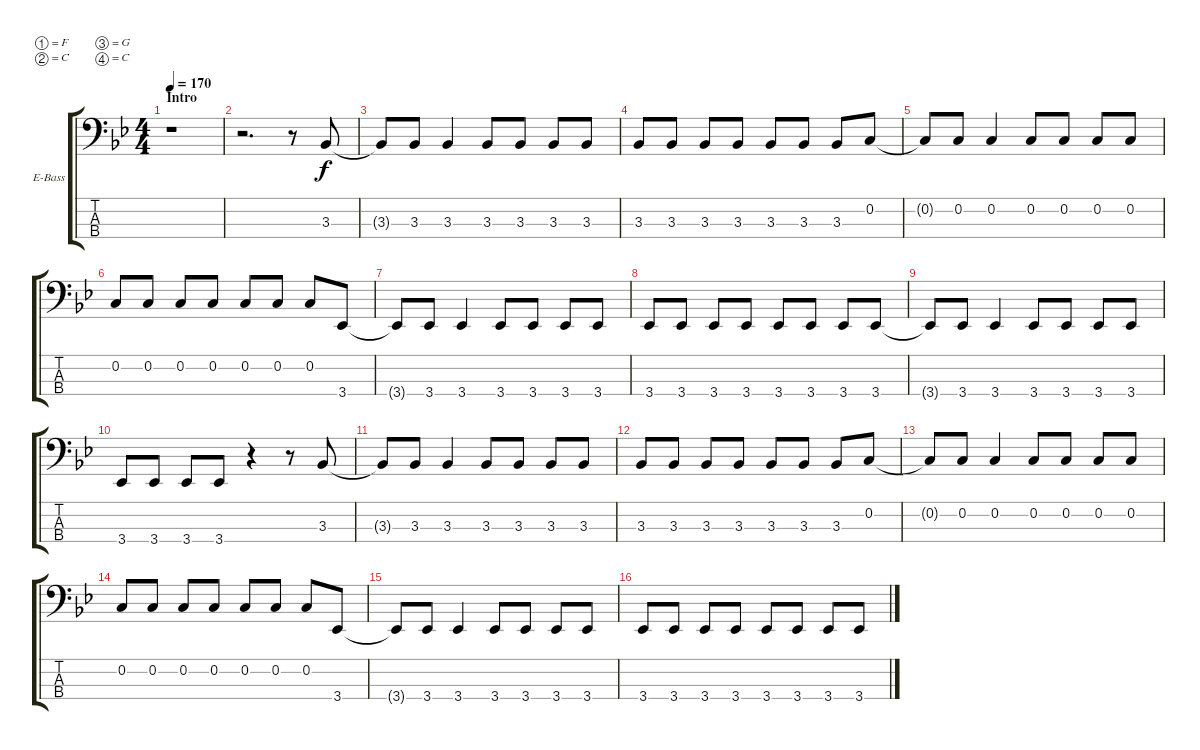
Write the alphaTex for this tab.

\defaultSystemsLayout 4
\bracketExtendMode groupsimilarinstruments
\firstSystemTrackNameOrientation horizontal
\otherSystemsTrackNameOrientation horizontal
\track ("Bass" "E-Bass") {instrument electricbassfinger}
\staff {score tabs}
\tuning (F2 C2 G1 C1)
\ts (4 4)
\section ("" "Intro")
\tempo 170
\clef f4
\scale
0.521236
\ks bb
r.1{dy f instrument electricbassfinger} |
\scale
0.239382 r.2{d} r.8 3.3.8 |
\scale
0.239382 3.3{t}.8 3.3.8 3.3.4 3.3.8 3.3.8 3.3.8 3.3.8 |
\scale
0.333333 3.3.8 3.3.8 3.3.8 3.3.8 3.3.8 3.3.8 3.3.8 0.2.8 |
\scale
0.333333 0.2{t}.8 0.2.8 0.2.4 0.2.8 0.2.8 0.2.8 0.2.8 |
\scale
0.333333 0.2.8 0.2.8 0.2.8 0.2.8 0.2.8 0.2.8 0.2.8 3.4.8 |
\scale
0.333333 3.4{t}.8 3.4.8 3.4.4 3.4.8 3.4.8 3.4.8 3.4.8 |
\scale
0.333333 3.4.8 3.4.8 3.4.8 3.4.8 3.4.8 3.4.8 3.4.8 3.4.8 |
\scale
0.333333 3.4{t}.8 3.4.8 3.4.4 3.4.8 3.4.8 3.4.8 3.4.8 |
\scale
0.333333 3.4.8 3.4.8 3.4.8 3.4.8 r.4 r.8 3.3.8 |
\scale
0.333333 3.3{t}.8 3.3.8 3.3.4 3.3.8 3.3.8 3.3.8 3.3.8 |
\scale
0.333333 3.3.8 3.3.8 3.3.8 3.3.8 3.3.8 3.3.8 3.3.8 0.2.8 |
\scale
0.333333 0.2{t}.8 0.2.8 0.2.4 0.2.8 0.2.8 0.2.8 0.2.8 |
\scale
0.333333 0.2.8 0.2.8 0.2.8 0.2.8 0.2.8 0.2.8 0.2.8 3.4.8 |
\scale
0.333333 3.4{t}.8 3.4.8 3.4.4 3.4.8 3.4.8 3.4.8 3.4.8 |
\scale
0.333333 3.4.8 3.4.8 3.4.8 3.4.8 3.4.8 3.4.8 3.4.8 3.4.8
